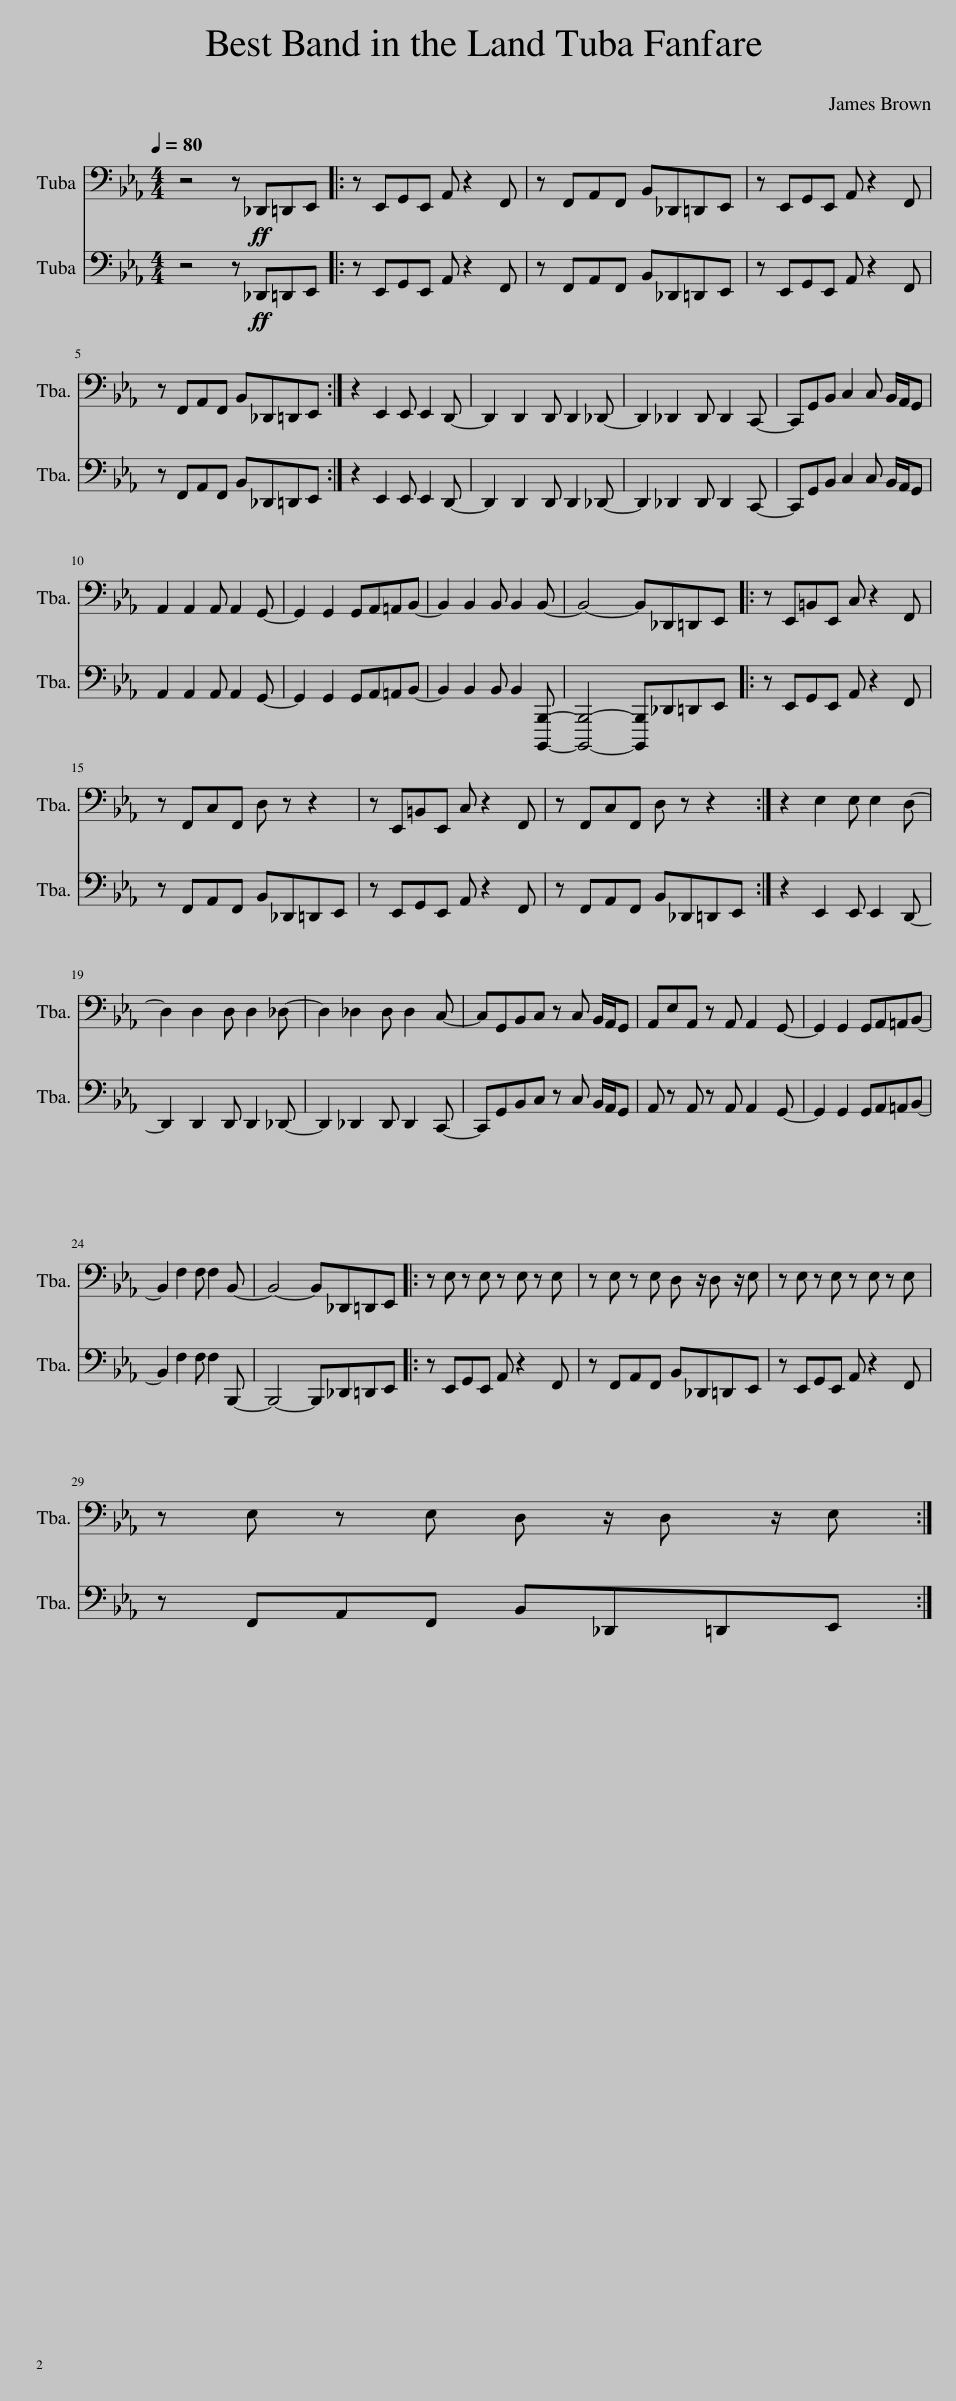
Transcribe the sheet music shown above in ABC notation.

X:1
%%score 1 2
L:1/8
Q:1/4=80
M:4/4
I:linebreak $
K:Eb
V:1 bass
V:2 bass
V:1
 z4 z!ff! _D,,=D,,E,, |: z E,,G,,E,, A,, z2 F,, | z F,,A,,F,, B,,_D,,=D,,E,, | z E,,G,,E,, A,, z2 F,, |$ z F,,A,,F,, B,,_D,,=D,,E,, :| %5
 z2 E,,2 E,, E,,2 D,,- | D,,2 D,,2 D,, D,,2 _D,,- | D,,2 _D,,2 D,, D,,2 C,,- | C,,G,,B,, C,2 C, B,,/A,,/G,, |$ A,,2 A,,2 A,, A,,2 G,,- | %10
 G,,2 G,,2 G,,A,,=A,,B,,- | B,,2 B,,2 B,, B,,2 B,,- | B,,4- B,,_D,,=D,,E,, |: z E,,=B,,E,, C, z2 F,, |$ z F,,C,F,, D, z z2 | %15
 z E,,=B,,E,, C, z2 F,, | z F,,C,F,, D, z z2 :| z2 E,2 E, E,2 D,- |$ D,2 D,2 D, D,2 _D,- | D,2 _D,2 D, D,2 C,- | %20
 C,G,,B,,C, z C, B,,/A,,/G,, | A,,E,A,, z A,, A,,2 G,,- | G,,2 G,,2 G,,A,,=A,,B,,- |$ B,,2 F,2 F, F,2 B,,- | B,,4- B,,_D,,=D,,E,, |: %25
 z E, z E, z E, z E, | z E, z E, D, z/ D, z/ E, | z E, z E, z E, z E, |$ z E, z E, D, z/ D, z/ E, :| %29
V:2
 z4 z!ff! _D,,=D,,E,, |: z E,,G,,E,, A,, z2 F,, | z F,,A,,F,, B,,_D,,=D,,E,, | z E,,G,,E,, A,, z2 F,, |$ z F,,A,,F,, B,,_D,,=D,,E,, :| %5
 z2 E,,2 E,, E,,2 D,,- | D,,2 D,,2 D,, D,,2 _D,,- | D,,2 _D,,2 D,, D,,2 C,,- | C,,G,,B,, C,2 C, B,,/A,,/G,, |$ A,,2 A,,2 A,, A,,2 G,,- | %10
 G,,2 G,,2 G,,A,,=A,,B,,- | B,,2 B,,2 B,, B,,2 [B,,,,B,,,]- | [B,,,,B,,,]4- [B,,,,B,,,]_D,,=D,,E,, |: z E,,G,,E,, A,, z2 F,, |$ z F,,A,,F,, B,,_D,,=D,,E,, | %15
 z E,,G,,E,, A,, z2 F,, | z F,,A,,F,, B,,_D,,=D,,E,, :| z2 E,,2 E,, E,,2 D,,- |$ D,,2 D,,2 D,, D,,2 _D,,- | D,,2 _D,,2 D,, D,,2 C,,- | %20
 C,,G,,B,,C, z C, B,,/A,,/G,, | A,, z A,, z A,, A,,2 G,,- | G,,2 G,,2 G,,A,,=A,,B,,- |$ B,,2 F,2 F, F,2 B,,,- | B,,,4- B,,,_D,,=D,,E,, |: %25
 z E,,G,,E,, A,, z2 F,, | z F,,A,,F,, B,,_D,,=D,,E,, | z E,,G,,E,, A,, z2 F,, |$ z F,,A,,F,, B,,_D,,=D,,E,, :| %29
